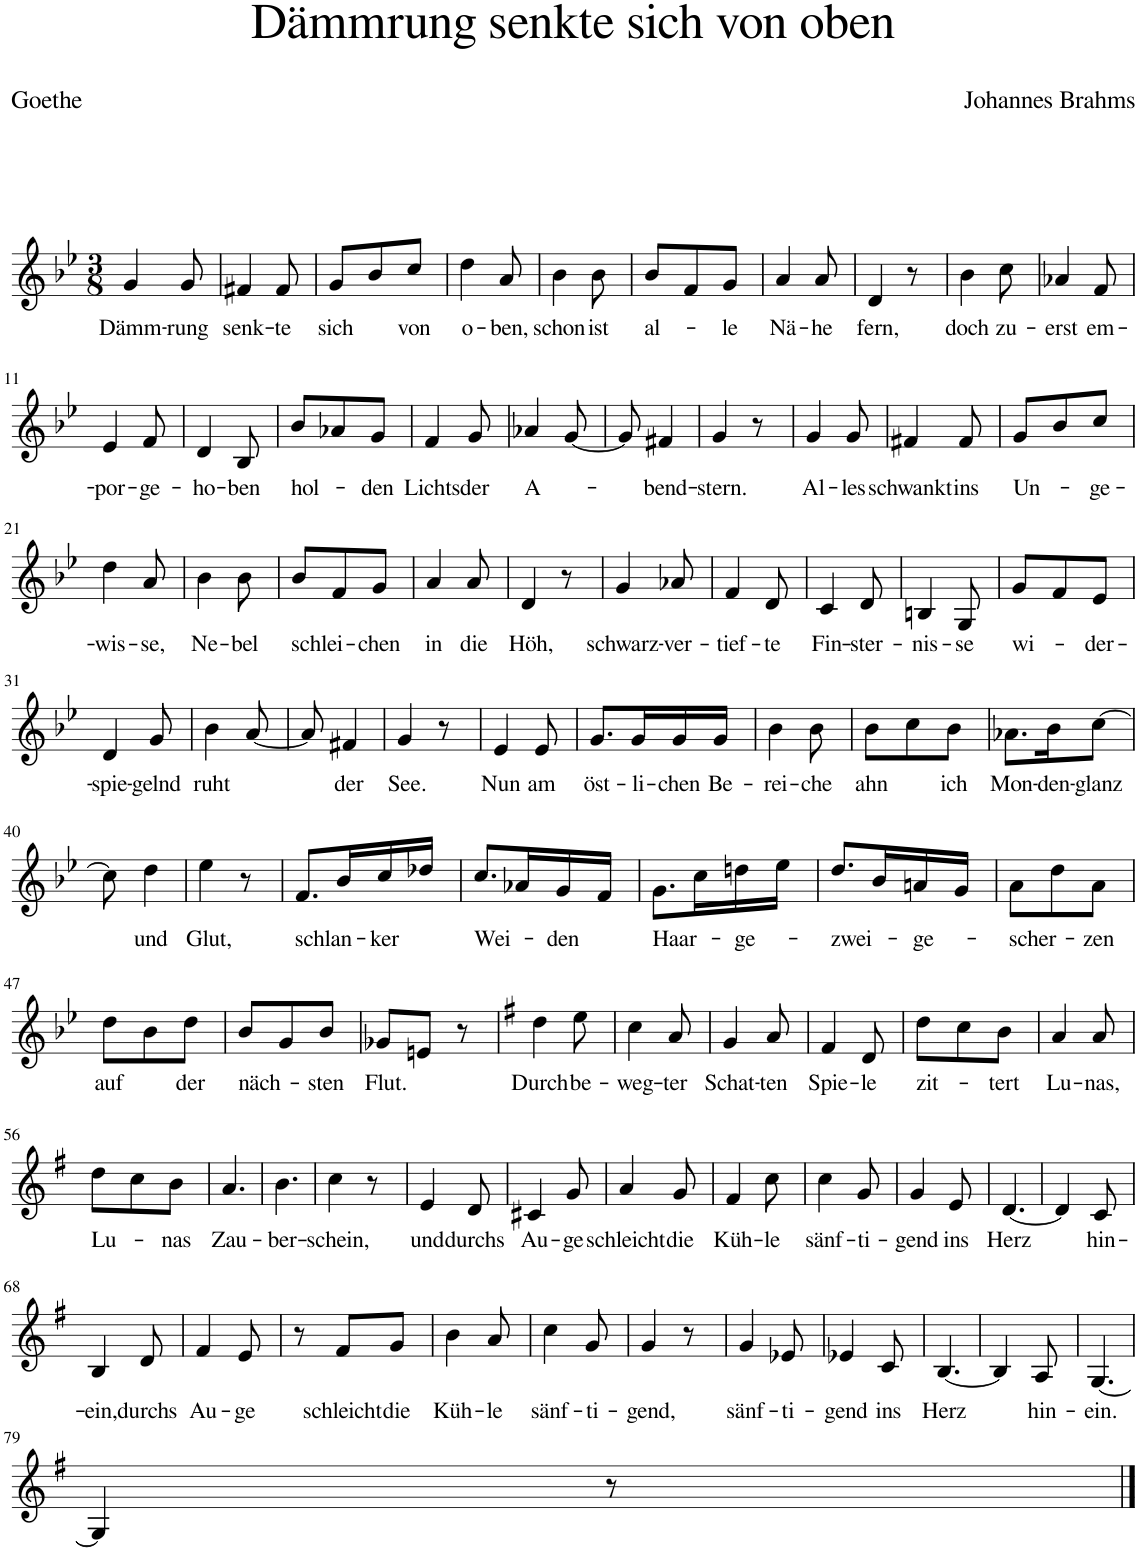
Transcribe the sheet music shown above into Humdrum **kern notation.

**kern	**text
*part1	*part1
*staff1	*staff1
*I"Piano	*
*I'Pno	*
*clefG2	*
*k[b-e-]	*
*M3/8	*
=1	=1
!	!LO:LY:b
4g/	Dämm-
!	!LO:LY:b
8g/	-rung
=2	=2
!	!LO:LY:b
4f#X/	senk-
!	!LO:LY:b
8f#/	-te
=3	=3
!	!LO:LY:b
8g/L	sich
8b-/	.
!	!LO:LY:b
8cc/J	von
=4	=4
!	!LO:LY:b
4dd\	o-
!	!LO:LY:b
8a/	-ben,
=5	=5
!	!LO:LY:b
4b-\	schon
!	!LO:LY:b
8b-\	ist
=6	=6
!	!LO:LY:b
8b-/L	al-
8f/	.
!	!LO:LY:b
8g/J	-le
=7	=7
!	!LO:LY:b
4a/	Nä-
!	!LO:LY:b
8a/	-he
=8	=8
!	!LO:LY:b
4d/	fern,
8r	.
=9	=9
!	!LO:LY:b
4b-\	doch
!	!LO:LY:b
8cc\	zu-
=10	=10
!	!LO:LY:b
4a-X/	-erst
!	!LO:LY:b
8f/	em-
!!LO:LB:g=z
=11	=11
!	!LO:LY:b
4e-/	-por-
!	!LO:LY:b
8f/	-ge-
=12	=12
!	!LO:LY:b
4d/	-ho-
!	!LO:LY:b
8B-/	-ben
=13	=13
!	!LO:LY:b
8b-/L	hol-
8a-X/	.
!	!LO:LY:b
8g/J	-den
=14	=14
!	!LO:LY:b
4f/	Lichts
!	!LO:LY:b
8g/	der
=15	=15
!	!LO:LY:b
4a-X/	A-
[8g/	.
=16	=16
8g/]	.
!	!LO:LY:b
4f#X/	-bend-
=17	=17
!	!LO:LY:b
4g/	stern.
8r	.
=18	=18
!	!LO:LY:b
4g/	Al-
!	!LO:LY:b
8g/	-les
=19	=19
!	!LO:LY:b
4f#X/	schwankt
!	!LO:LY:b
8f#/	ins
=20	=20
!	!LO:LY:b
8g/L	Un-
8b-/	.
!	!LO:LY:b
8cc/J	-ge-
!!LO:LB:g=z
=21	=21
!	!LO:LY:b
4dd\	-wis-
!	!LO:LY:b
8a/	-se,
=22	=22
!	!LO:LY:b
4b-\	Ne-
!	!LO:LY:b
8b-\	-bel
=23	=23
!	!LO:LY:b
8b-/L	schlei-
8f/	.
!	!LO:LY:b
8g/J	-chen
=24	=24
!	!LO:LY:b
4a/	in
!	!LO:LY:b
8a/	die
=25	=25
!	!LO:LY:b
4d/	Höh,
8r	.
=26	=26
!	!LO:LY:b
4g/	schwarz-
!	!LO:LY:b
8a-X/	-ver-
=27	=27
!	!LO:LY:b
4f/	-tief-
!	!LO:LY:b
8d/	-te
=28	=28
!	!LO:LY:b
4c/	Fin-
!	!LO:LY:b
8d/	-ster-
=29	=29
!	!LO:LY:b
4Bn/	-nis-
!	!LO:LY:b
8G/	-se
=30	=30
!	!LO:LY:b
8g/L	wi-
8f/	.
!	!LO:LY:b
8e-/J	-der-
!!LO:LB:g=z
=31	=31
!	!LO:LY:b
4d/	-spie-
!	!LO:LY:b
8g/	-gelnd
=32	=32
!	!LO:LY:b
4b-\	ruht
[8a/	.
=33	=33
8a/]	.
!	!LO:LY:b
4f#X/	der
=34	=34
!	!LO:LY:b
4g/	See.
8r	.
=35	=35
!	!LO:LY:b
4e-/	Nun
!	!LO:LY:b
8e-/	am
=36	=36
!	!LO:LY:b
8.g/L	öst-
!	!LO:LY:b
16g/L	-li-
!	!LO:LY:b
16g/	-chen
!	!LO:LY:b
16g/JJ	Be-
=37	=37
!	!LO:LY:b
4b-\	-rei-
!	!LO:LY:b
8b-\	-che
=38	=38
!	!LO:LY:b
8b-\L	ahn
8cc\	.
!	!LO:LY:b
8b-\J	ich
=39	=39
!	!LO:LY:b
8.a-X\L	Mon-
!	!LO:LY:b
16b-\K	-den-
!	!LO:LY:b
[8cc\J	-glanz
!!LO:LB:g=z
=40	=40
8cc\]	.
!	!LO:LY:b
4dd\	und
=41	=41
!	!LO:LY:b
4ee-\	Glut,
8r	.
=42	=42
!	!LO:LY:b
8.f/L	schlan-
16b-/L	.
!	!LO:LY:b
16cc/	-ker
16dd-X/JJ	.
=43	=43
!	!LO:LY:b
8.cc/L	Wei-
16a-X/L	.
!	!LO:LY:b
16g/	-den
16f/JJ	.
=44	=44
!	!LO:LY:b
8.g\L	Haar-
16cc\L	.
!	!LO:LY:b
16ddn\	-ge-
16ee-\JJ	.
=45	=45
!	!LO:LY:b
8.dd/L	-zwei-
16b-/L	.
!	!LO:LY:b
16an/	-ge-
16g/JJ	.
=46	=46
!	!LO:LY:b
8a\L	scher-
8dd\	.
!	!LO:LY:b
8a\J	-zen
!!LO:LB:g=z
=47	=47
!	!LO:LY:b
8dd\L	auf
8b-\	.
!	!LO:LY:b
8dd\J	der
=48	=48
!	!LO:LY:b
8b-/L	näch-
8g/	.
!	!LO:LY:b
8b-/J	-sten
=49	=49
!	!LO:LY:b
8g-X/L	Flut.
8en/J	.
8r	.
=50	=50
*k[f#]	*
!	!LO:LY:b
4dd\	Durch
!	!LO:LY:b
8ee\	be-
=51	=51
!	!LO:LY:b
4cc\	-weg-
!	!LO:LY:b
8a/	-ter
=52	=52
!	!LO:LY:b
4g/	Schat-
!	!LO:LY:b
8a/	-ten
=53	=53
!	!LO:LY:b
4f#/	Spie-
!	!LO:LY:b
8d/	-le
=54	=54
!	!LO:LY:b
8dd\L	zit-
8cc\	.
!	!LO:LY:b
8b\J	-tert
=55	=55
!	!LO:LY:b
4a/	Lu-
!	!LO:LY:b
8a/	-nas,
!!LO:LB:g=z
=56	=56
!	!LO:LY:b
8dd\L	Lu-
8cc\	.
!	!LO:LY:b
8b\J	-nas
=57	=57
!	!LO:LY:b
4.a/	Zau-
=58	=58
!	!LO:LY:b
4.b\	-ber-
=59	=59
!	!LO:LY:b
4cc\	-schein,
8r	.
=60	=60
!	!LO:LY:b
4e/	und
!	!LO:LY:b
8d/	durchs
=61	=61
!	!LO:LY:b
4c#X/	Au-
!	!LO:LY:b
8g/	-ge
=62	=62
!	!LO:LY:b
4a/	schleicht
!	!LO:LY:b
8g/	die
=63	=63
!	!LO:LY:b
4f#/	Küh-
!	!LO:LY:b
8cc\	-le
=64	=64
!	!LO:LY:b
4cc\	sänf-
!	!LO:LY:b
8g/	-ti-
=65	=65
!	!LO:LY:b
4g/	-gend
!	!LO:LY:b
8e/	ins
=66	=66
!	!LO:LY:b
[4.d/	Herz
=67	=67
4d/]	.
!	!LO:LY:b
8c/	hin-
!!LO:LB:g=z
=68	=68
!	!LO:LY:b
4B/	-ein,
!	!LO:LY:b
8d/	durchs
=69	=69
!	!LO:LY:b
4f#/	Au-
!	!LO:LY:b
8e/	-ge
=70	=70
8r	.
!	!LO:LY:b
8f#/L	schleicht
!	!LO:LY:b
8g/J	die
=71	=71
!	!LO:LY:b
4b\	Küh-
!	!LO:LY:b
8a/	-le
=72	=72
!	!LO:LY:b
4cc\	sänf-
!	!LO:LY:b
8g/	-ti-
=73	=73
!	!LO:LY:b
4g/	-gend,
8r	.
=74	=74
!	!LO:LY:b
4g/	sänf-
!	!LO:LY:b
8e-X/	-ti-
=75	=75
!	!LO:LY:b
4e-X/	-gend
!	!LO:LY:b
8c/	ins
=76	=76
!	!LO:LY:b
[4.B/	Herz
=77	=77
4B/]	.
!	!LO:LY:b
8A/	hin-
=78	=78
!	!LO:LY:b
[4.G/	-ein.
!!LO:LB:g=z
=79	=79
4G/]	.
8r	.
==	==
*-	*-
